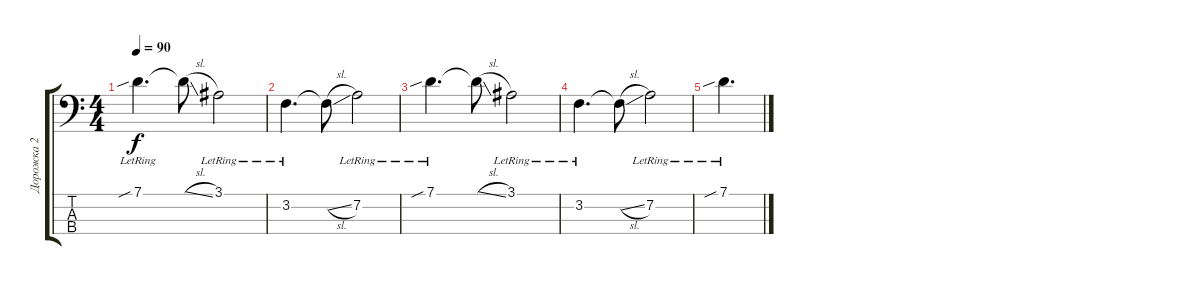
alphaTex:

\track ("Дорожка 2" "Дорожка 2") {instrument electricbassfinger}
\staff {score tabs}
\tuning (G2 D2 A1 E1) {hide}
\ts (4 4)
\tempo 90
\clef f4
\ks c
7.1{sib lr}.4{d dy f} 7.1{sl t}.8 3.1{lr}.2 |
3.2{lr}.4{d} 3.2{sl t}.8 7.2{lr}.2 |
7.1{sib lr}.4{d} 7.1{sl t}.8 3.1{lr}.2 |
3.2{lr}.4{d} 3.2{sl t}.8 7.2{lr}.2 |
7.1{sib lr}.4{d}
